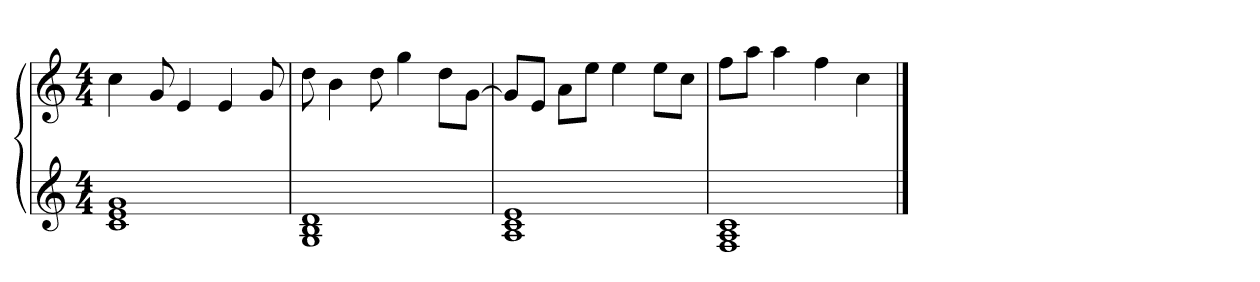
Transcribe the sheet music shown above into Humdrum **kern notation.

**kern	**kern
*part2	*part1
*staff2	*staff1
*clefG2	*clefG2
*M4/4	*M4/4
=1	=1
1c 1e 1g	4cc
.	8g
.	4e
.	4e
.	8g
=2	=2
1G 1B 1d	8dd
.	4b
.	8dd
.	4gg
.	8dd\L
.	[8g\J
=3	=3
1A 1c 1e	8g/L]
.	8e/J
.	8a\L
.	8ee\J
.	4ee
.	8ee\L
.	8cc\J
=4	=4
1F 1A 1c	8ff\L
.	8aa\J
.	4aa
.	4ff
.	4cc
==	==
*-	*-
